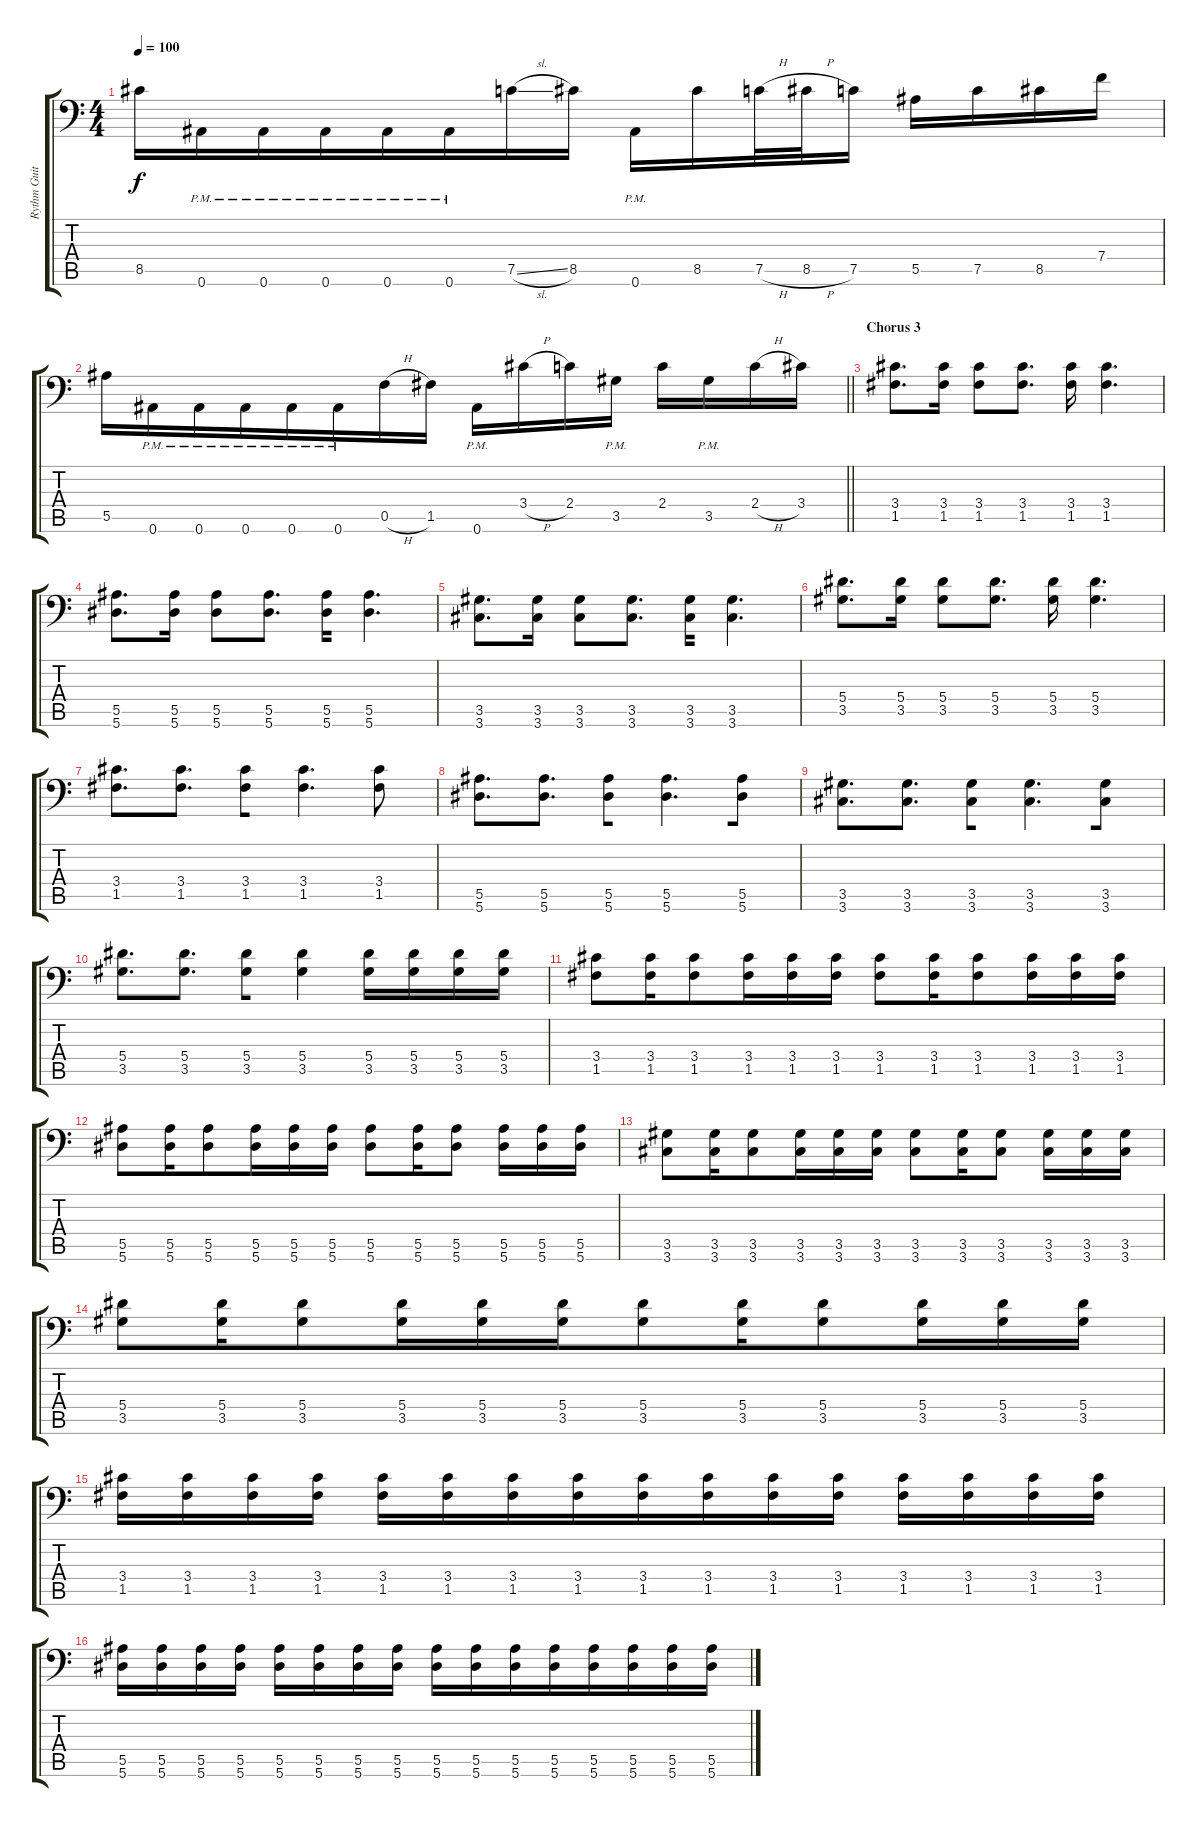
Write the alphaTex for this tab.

\track ("Rythm Guitar 2" "Rythm Guit") {instrument distortionguitar}
\staff {score tabs}
\tuning (C4 G3 Eb3 Bb2 F2 Bb1) {hide}
\ts (4 4)
\tempo 100
\clef f4
\ks c
8.5.16{dy f} 0.6{pm}.16 0.6{pm}.16 0.6{pm}.16{beam merge} 0.6{pm}.16{beam merge} 0.6{pm}.16 7.5{sl}.16 8.5.16 0.6{pm}.16 8.5.16{beam merge} 7.5{h}.32 8.5{h}.32{beam merge} 7.5.16 5.5.16 7.5.16 8.5.16 7.4.16 |
\barLineRight lightlight
5.5.16 0.6{pm}.16 0.6{pm}.16 0.6{pm}.16{beam merge} 0.6{pm}.16{beam merge} 0.6{pm}.16 0.5{h}.16 1.5.16 0.6{pm}.16 3.4{h}.16 2.4.16{beam merge} 3.5{pm}.16 2.4.16 3.5{pm}.16 2.4{h}.16 3.4.16 |
\section ("" "Chorus 3")
(3.4 1.5).8{d} (3.4 1.5).16 (3.4 1.5).8{beam merge} (3.4 1.5).8{d} (3.4 1.5).16 (3.4 1.5).4{d} |
(5.5 5.6).8{d beam merge} (5.5 5.6).16 (5.5 5.6).8{beam merge} (5.5 5.6).8{d} (5.5 5.6).16{beam merge} (5.5 5.6).4{d} |
(3.5 3.6).8{d beam merge} (3.5 3.6).16 (3.5 3.6).8{beam merge} (3.5 3.6).8{d} (3.5 3.6).16{beam merge} (3.5 3.6).4{d} |
(5.4 3.5).8{d} (5.4 3.5).16 (5.4 3.5).8{beam merge} (5.4 3.5).8{d} (5.4 3.5).16 (5.4 3.5).4{d} |
(3.4 1.5).8{d} (3.4 1.5).8{d} (3.4 1.5).8{beam merge} (3.4 1.5).4{d} (3.4 1.5).8 |
(5.5 5.6).8{d beam merge} (5.5 5.6).8{d} (5.5 5.6).8{beam merge} (5.5 5.6).4{d beam merge} (5.5 5.6).8 |
(3.5 3.6).8{d beam merge} (3.5 3.6).8{d} (3.5 3.6).8{beam merge} (3.5 3.6).4{d beam merge} (3.5 3.6).8 |
(5.4 3.5).8{d} (5.4 3.5).8{d} (5.4 3.5).8{beam merge} (5.4 3.5).4 (5.4 3.5).16 (5.4 3.5).16 (5.4 3.5).16 (5.4 3.5).16 |
(3.4 1.5).8 (3.4 1.5).16 (3.4 1.5).8{beam merge} (3.4 1.5).16 (3.4 1.5).16 (3.4 1.5).16 (3.4 1.5).8{beam merge} (3.4 1.5).16{beam merge} (3.4 1.5).8{beam merge} (3.4 1.5).16 (3.4 1.5).16{beam merge} (3.4 1.5).16 |
(5.5 5.6).8{beam merge} (5.5 5.6).16 (5.5 5.6).8{beam merge} (5.5 5.6).16 (5.5 5.6).16{beam merge} (5.5 5.6).16 (5.5 5.6).8{beam merge} (5.5 5.6).16 (5.5 5.6).8 (5.5 5.6).16 (5.5 5.6).16{beam merge} (5.5 5.6).16 |
(3.5 3.6).8{beam merge} (3.5 3.6).16 (3.5 3.6).8{beam merge} (3.5 3.6).16 (3.5 3.6).16{beam merge} (3.5 3.6).16 (3.5 3.6).8{beam merge} (3.5 3.6).16 (3.5 3.6).8 (3.5 3.6).16 (3.5 3.6).16{beam merge} (3.5 3.6).16 |
(5.4 3.5).8 (5.4 3.5).16 (5.4 3.5).8{beam merge} (5.4 3.5).16 (5.4 3.5).16 (5.4 3.5).16{beam merge} (5.4 3.5).8 (5.4 3.5).16{beam merge} (5.4 3.5).8{beam merge} (5.4 3.5).16 (5.4 3.5).16{beam merge} (5.4 3.5).16 |
(3.4 1.5).16 (3.4 1.5).16 (3.4 1.5).16{beam merge} (3.4 1.5).16 (3.4 1.5).16 (3.4 1.5).16 (3.4 1.5).16{beam merge} (3.4 1.5).16{beam merge} (3.4 1.5).16{beam merge} (3.4 1.5).16 (3.4 1.5).16{beam merge} (3.4 1.5).16 (3.4 1.5).16{beam merge} (3.4 1.5).16 (3.4 1.5).16{beam merge} (3.4 1.5).16 |
(5.5 5.6).16{beam merge} (5.5 5.6).16 (5.5 5.6).16{beam merge} (5.5 5.6).16 (5.5 5.6).16{beam merge} (5.5 5.6).16 (5.5 5.6).16{beam merge} (5.5 5.6).16 (5.5 5.6).16 (5.5 5.6).16 (5.5 5.6).16{beam merge} (5.5 5.6).16{beam merge} (5.5 5.6).16 (5.5 5.6).16{beam merge} (5.5 5.6).16 (5.5 5.6).16
